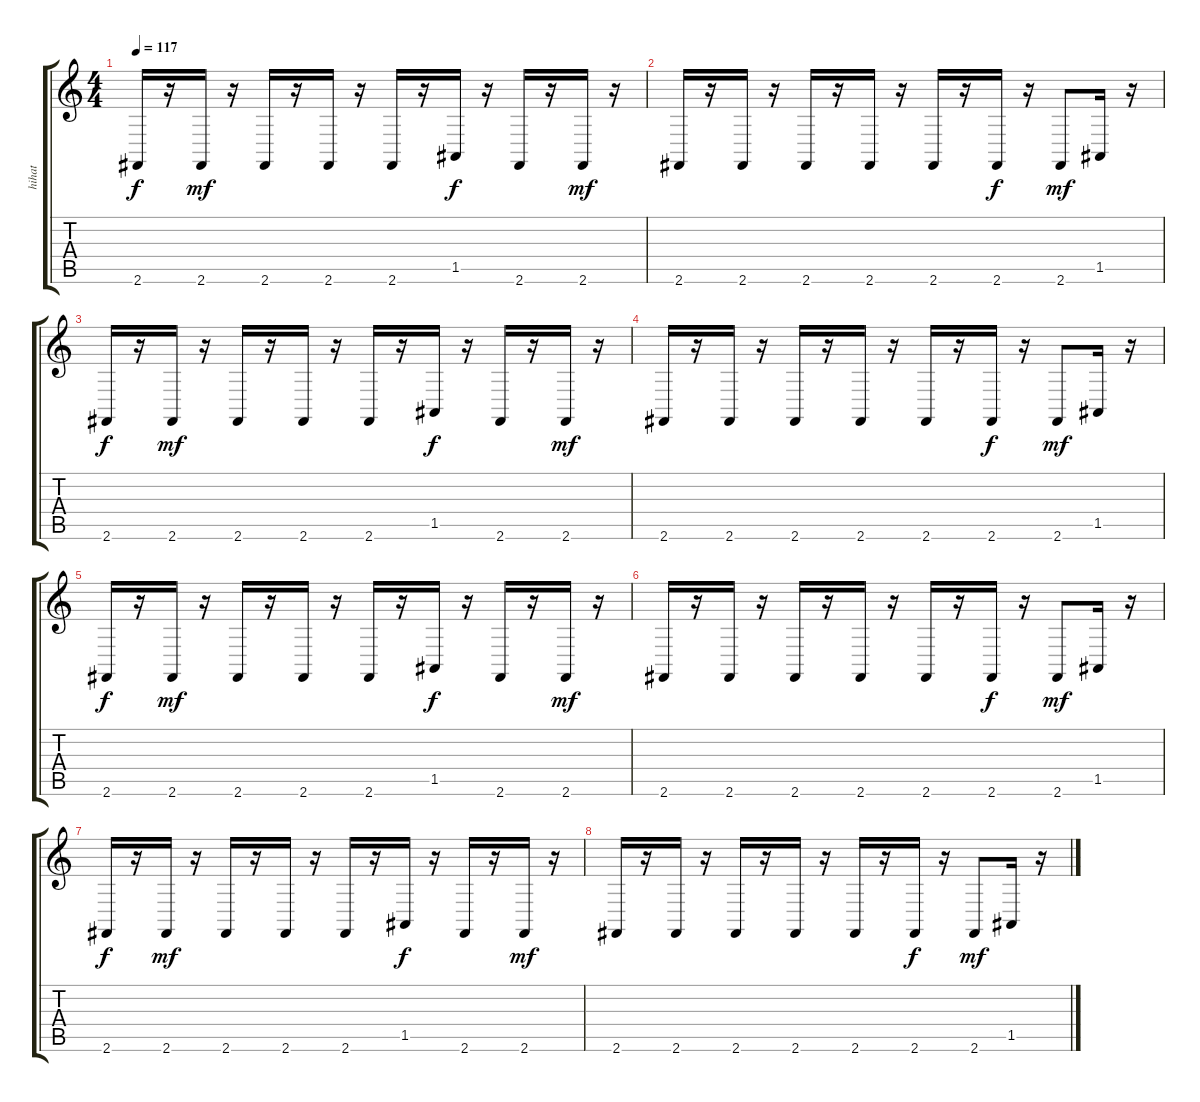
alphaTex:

\track ("hihat" "hihat") {instrument synthdrum}
\staff {score tabs}
\tuning (E4 B3 G3 D3 A2 E2) {hide}
\ts (4 4)
\tempo 117
\clef g2
\ks c
2.6.16{dy f} r.16 2.6.16{dy mf} r.16 2.6.16 r.16 2.6.16 r.16 2.6.16 r.16 1.5.16{dy f} r.16 2.6.16 r.16 2.6.16{dy mf} r.16 |
2.6.16 r.16 2.6.16 r.16 2.6.16 r.16 2.6.16 r.16 2.6.16 r.16 2.6.16{dy f} r.16 2.6.8{dy mf} 1.5.16 r.16 |
2.6.16{dy f} r.16 2.6.16{dy mf} r.16 2.6.16 r.16 2.6.16 r.16 2.6.16 r.16 1.5.16{dy f} r.16 2.6.16 r.16 2.6.16{dy mf} r.16 |
2.6.16 r.16 2.6.16 r.16 2.6.16 r.16 2.6.16 r.16 2.6.16 r.16 2.6.16{dy f} r.16 2.6.8{dy mf} 1.5.16 r.16 |
2.6.16{dy f} r.16 2.6.16{dy mf} r.16 2.6.16 r.16 2.6.16 r.16 2.6.16 r.16 1.5.16{dy f} r.16 2.6.16 r.16 2.6.16{dy mf} r.16 |
2.6.16 r.16 2.6.16 r.16 2.6.16 r.16 2.6.16 r.16 2.6.16 r.16 2.6.16{dy f} r.16 2.6.8{dy mf} 1.5.16 r.16 |
2.6.16{dy f} r.16 2.6.16{dy mf} r.16 2.6.16 r.16 2.6.16 r.16 2.6.16 r.16 1.5.16{dy f} r.16 2.6.16 r.16 2.6.16{dy mf} r.16 |
2.6.16 r.16 2.6.16 r.16 2.6.16 r.16 2.6.16 r.16 2.6.16 r.16 2.6.16{dy f} r.16 2.6.8{dy mf} 1.5.16 r.16
